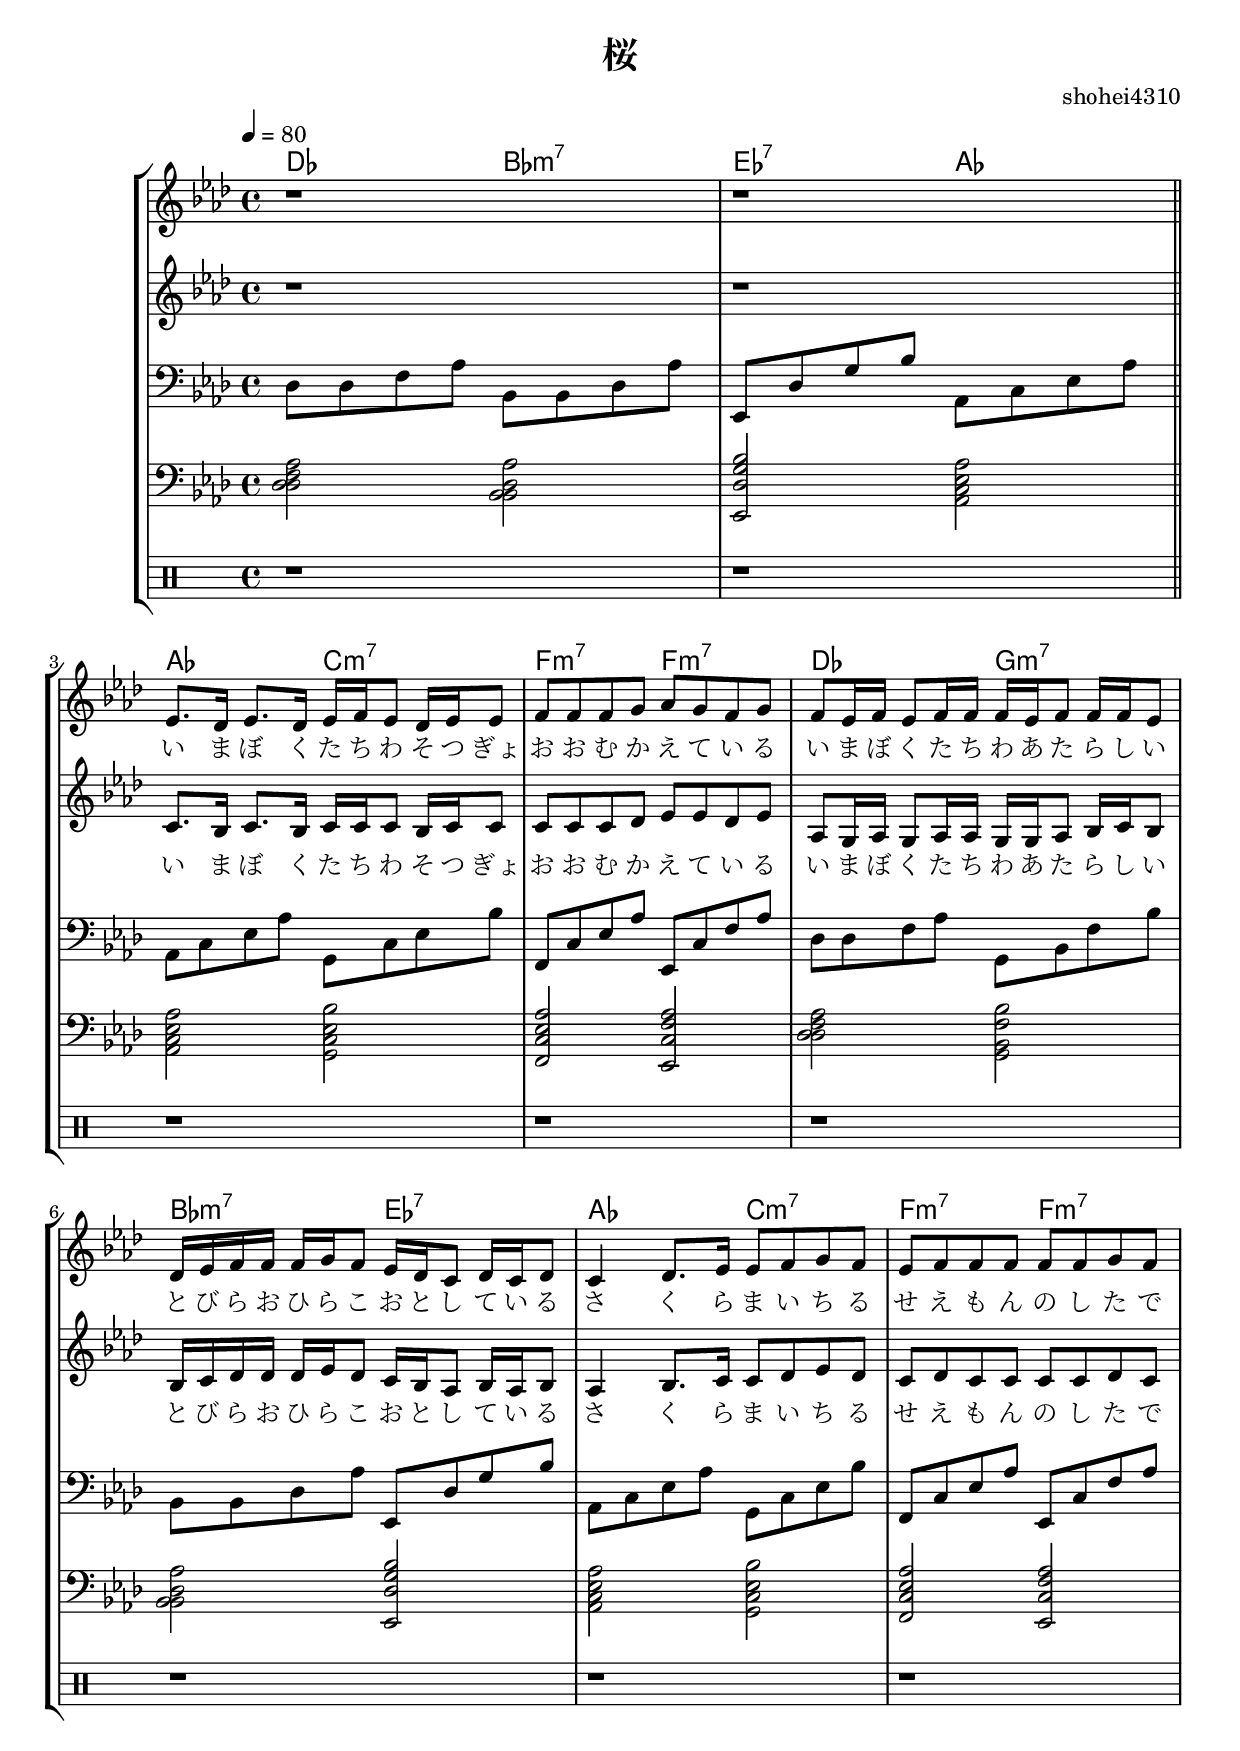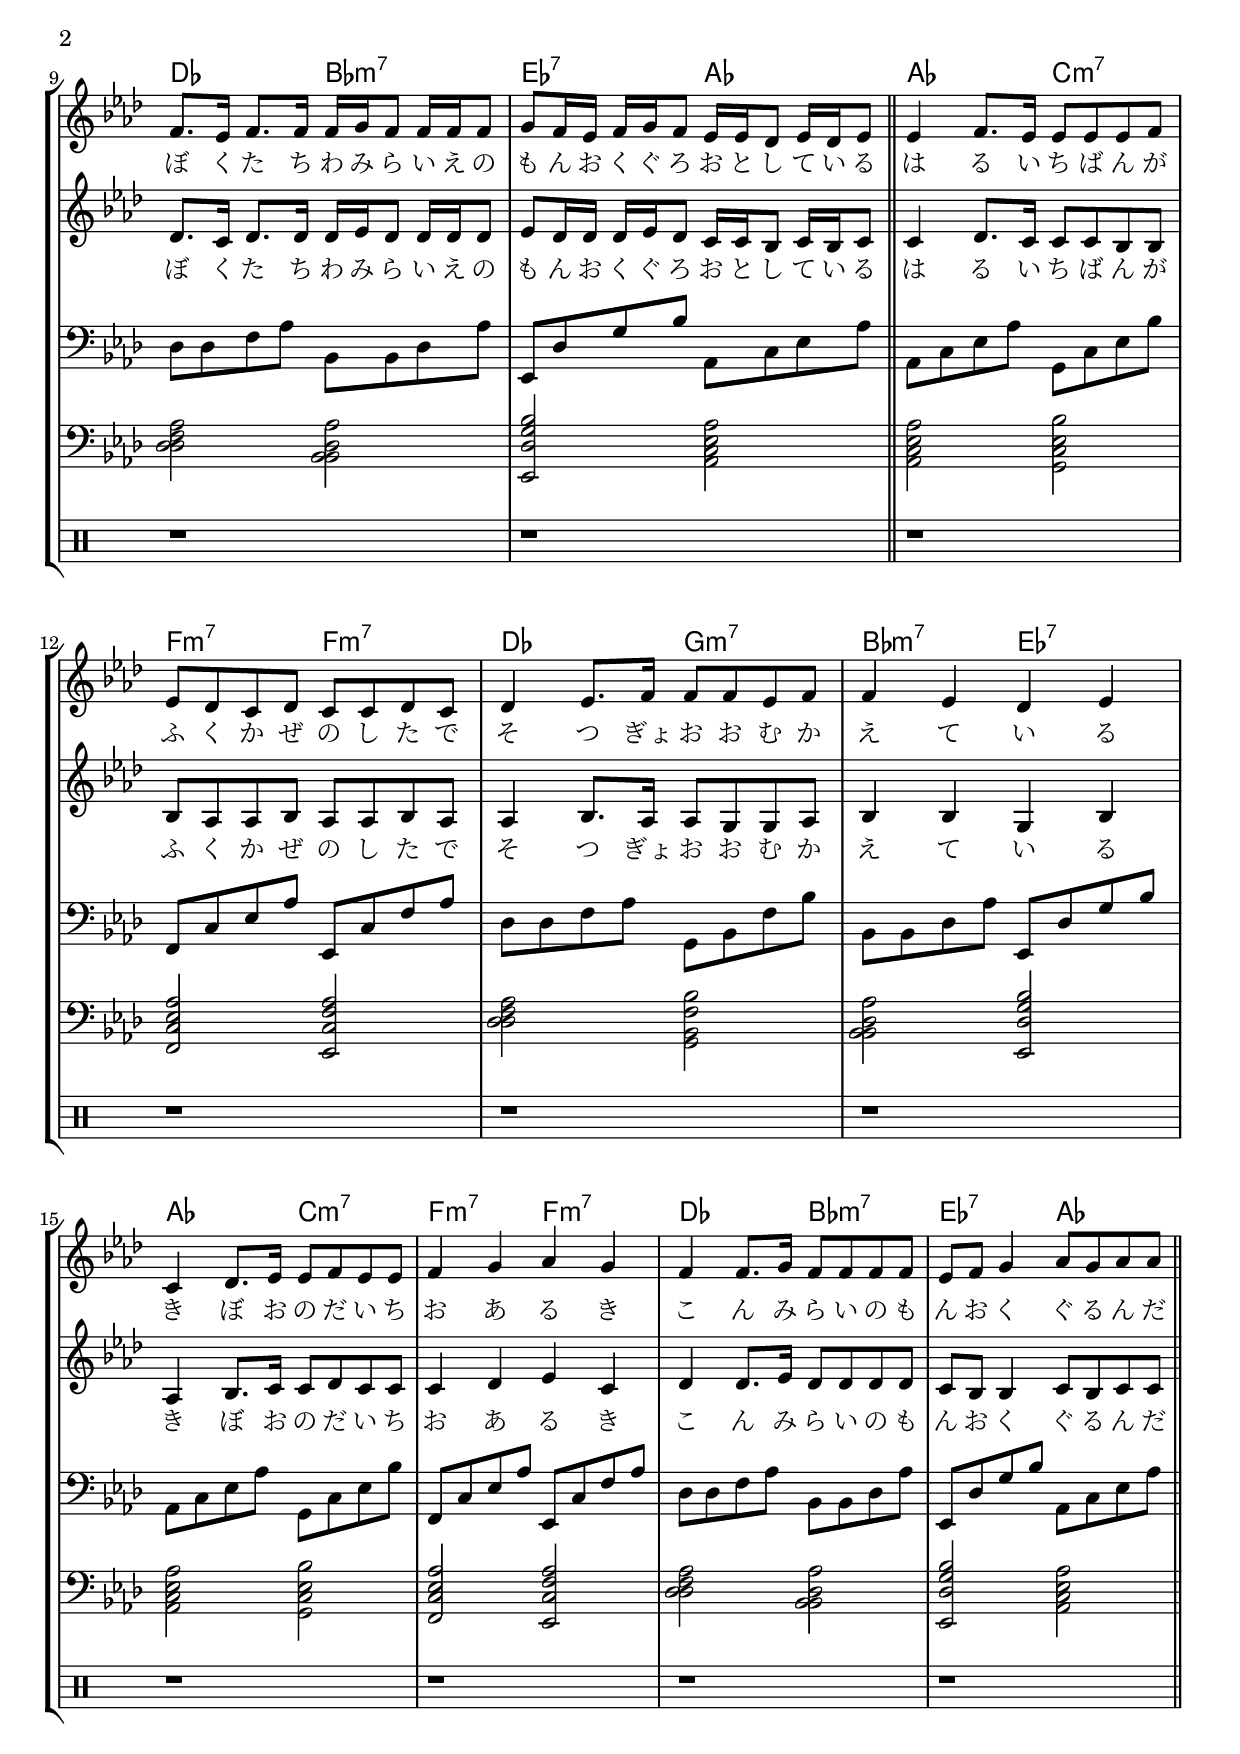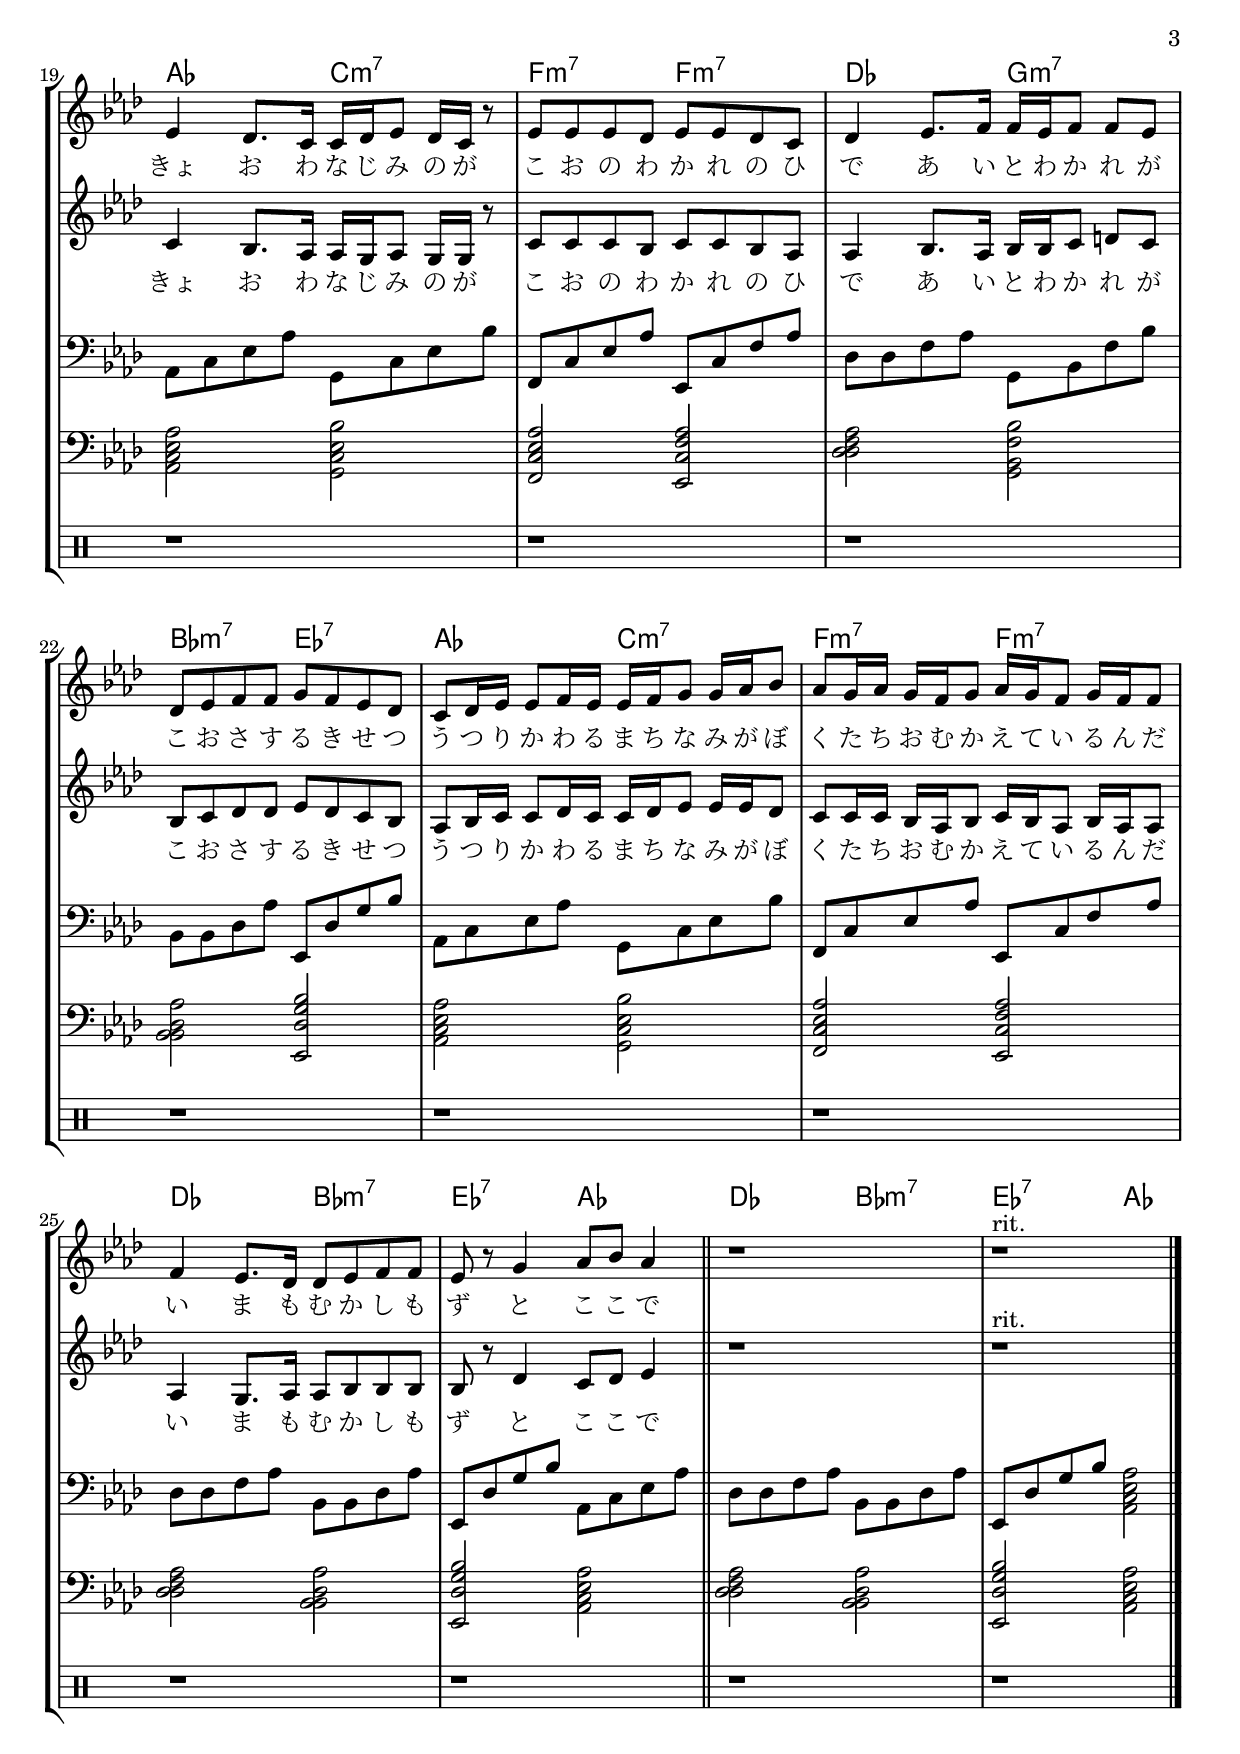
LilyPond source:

\version "2.12.1"

\header {
	title = \markup {桜}
	composer = \markup \center-column {shohei4310}
}

harmony = \chordmode {
	des2 bes:min7 es:7 as 

	as c:min7 f:min7 f:min7 des g:min7 bes:min7 es:7 as c:min7 f:min7 f:min7 des bes:min7 es:7 as 

	as c:min7 f:min7 f:min7 des g:min7 bes:min7 es:7 as c:min7 f:min7 f:min7 des bes:min7 es:7 as 

	as c:min7 f:min7 f:min7 des g:min7 bes:min7 es:7 as c:min7 f:min7 f:min7 des bes:min7 es:7 as 

	des bes:min7 es:7 as 
}

melody = {
	\key as \major
	\tempo 4 = 80
	r1 | r1   
	\set Staff.midiInstrument = #"fss0.35"
	es'8.  des'16  es'8.  des'16  es'16  f'16  es'8  des'16  es'16  es'8 
	f'8  f'8  f'8  g'8  as'8  g'8  f'8  g'8 
	f'8  es'16  f'16  es'8  f'16  f'16  f'16  es'16  f'8  f'16  f'16  es'8 
	des'16  es'16  f'16  f'16  f'16  g'16  f'8  es'16  des'16  c'8  des'16  c'16  des'8 
	c'4  des'8.  es'16  es'8  f'8  g'8  f'8 
	es'8  f'8  f'8  f'8  f'8  f'8  g'8  f'8 
	f'8.  es'16  f'8.  f'16  f'16  g'16  f'8  f'16  f'16  f'8 
	g'8  f'16  es'16  f'16  g'16  f'8  es'16  es'16  des'8  es'16  des'16  es'8
	\set Staff.midiInstrument = #"fss0.35"
	es'4  f'8.  es'16  es'8  es'8  es'8  f'8 
	es'8  des'8  c'8  des'8  c'8  c'8  des'8  c'8 
	des'4  es'8.  f'16  f'8  f'8  es'8  f'8 
	f'4  es'4  des'4  es'4 
	c'4  des'8.  es'16  es'8  f'8  es'8  es'8 
	f'4  g'4  as'4  g'4 
	f'4  f'8.  g'16  f'8  f'8  f'8  f'8 
	es'8  f'8  g'4  as'8  g'8  as'8  as'8
	\set Staff.midiInstrument = #"fss0.35"
	es'4  des'8.  c'16  c'16  des'16  es'8  des'16  c'16  r8 
	es'8  es'8  es'8  des'8  es'8  es'8  des'8  c'8 
	des'4  es'8.  f'16  f'16  es'16  f'8  f'8  es'8 
	des'8  es'8  f'8  f'8  g'8  f'8  es'8  des'8 
	c'8  des'16  es'16  es'8  f'16  es'16  es'16  f'16  g'8  g'16  as'16  bes'8 
	as'8  g'16  as'16  g'16  f'16  g'8  as'16  g'16  f'8  g'16  f'16  f'8 
	f'4  es'8.  des'16  des'8  es'8  f'8  f'8 
	es'8  r8  g'4  as'8  bes'8  as'4
	r1 | r1^"rit." \bar "|."
}

words = \lyricmode {
	
	い  ま  ぼ  く  た  ち  わ  そ  つ  ぎょ  お  お  む  か  え  て  い  る  い  ま  ぼ  く  た  ち  わ  あ  た  ら  し  い  と  び  ら  お  ひ  ら  こ  お  と  し  て  い  る  さ  く  ら  ま  い  ち  る  せ  え  も  ん  の  し  た  で  ぼ  く  た  ち  わ  み  ら  い  え  の  も  ん  お  く  ぐ  ろ  お  と  し  て  い  る  
	は  る  い  ち  ば  ん  が  ふ  く  か  ぜ  の  し  た  で  そ  つ  ぎょ  お  お  む  か  え  て  い  る  き  ぼ  お  の  だ  い  ち  お  あ  る  き  こ  ん  み  ら  い  の  も  ん  お  く  ぐ  る  ん  だ  
	きょ  お  わ  な  じ  み  の  が  こ  お  の  わ  か  れ  の  ひ  で  あ  い  と  わ  か  れ  が  こ  お  さ  す  る  き  せ  つ  う  つ  り  か  わ  る  ま  ち  な  み  が  ぼ  く  た  ち  お  む  か  え  て  い  る  ん  だ  い  ま  も  む  か  し  も  ず  と  こ  こ  で  
	
}

secondmelody = {
	\key as \major
	\tempo 4 = 80
	r1 | r1   
	\set Staff.midiInstrument = #"fss0.35"
	c'8.  bes16  c'8.  bes16  c'16  c'16  c'8  bes16  c'16  c'8 
	c'8  c'8  c'8  des'8  es'8  es'8  des'8  es'8 
	as8  g16  as16  g8  as16  as16  g16  g16  as8  bes16  c'16  bes8 
	bes16  c'16  des'16  des'16  des'16  es'16  des'8  c'16  bes16  as8  bes16  as16  bes8 
	as4  bes8.  c'16  c'8  des'8  es'8  des'8 
	c'8  des'8  c'8  c'8  c'8  c'8  des'8  c'8 
	des'8.  c'16  des'8.  des'16  des'16  es'16  des'8  des'16  des'16  des'8 
	es'8  des'16  des'16  des'16  es'16  des'8  c'16  c'16  bes8  c'16  bes16  c'8
	\set Staff.midiInstrument = #"fss0.35"
	c'4  des'8.  c'16  c'8  c'8  bes8  bes8 
	bes8  as8  as8  bes8  as8  as8  bes8  as8 
	as4  bes8.  as16  as8  g8  g8  as8 
	bes4  bes4  g4  bes4 
	as4  bes8.  c'16  c'8  des'8  c'8  c'8 
	c'4  des'4  es'4  c'4 
	des'4  des'8.  es'16  des'8  des'8  des'8  des'8 
	c'8  bes8  bes4  c'8  bes8  c'8  c'8
	\set Staff.midiInstrument = #"fss0.35"
	c'4  bes8.  as16  as16  g16  as8  g16  g16  r8 
	c'8  c'8  c'8  bes8  c'8  c'8  bes8  as8 
	as4  bes8.  as16  bes16  bes16  c'8  d'8  c'8 
	bes8  c'8  des'8  des'8  es'8  des'8  c'8  bes8 
	as8  bes16  c'16  c'8  des'16  c'16  c'16  des'16  es'8  es'16  es'16  des'8 
	c'8  c'16  c'16  bes16  as16  bes8  c'16  bes16  as8  bes16  as16  as8 
	as4  g8.  as16  as8  bes8  bes8  bes8 
	bes8  r8  des'4  c'8  des'8  es'4
	r1 | r1^"rit." \bar "|."
}

secondwords = \lyricmode {
	
	い  ま  ぼ  く  た  ち  わ  そ  つ  ぎょ  お  お  む  か  え  て  い  る  い  ま  ぼ  く  た  ち  わ  あ  た  ら  し  い  と  び  ら  お  ひ  ら  こ  お  と  し  て  い  る  さ  く  ら  ま  い  ち  る  せ  え  も  ん  の  し  た  で  ぼ  く  た  ち  わ  み  ら  い  え  の  も  ん  お  く  ぐ  ろ  お  と  し  て  い  る  
	は  る  い  ち  ば  ん  が  ふ  く  か  ぜ  の  し  た  で  そ  つ  ぎょ  お  お  む  か  え  て  い  る  き  ぼ  お  の  だ  い  ち  お  あ  る  き  こ  ん  み  ら  い  の  も  ん  お  く  ぐ  る  ん  だ  
	きょ  お  わ  な  じ  み  の  が  こ  お  の  わ  か  れ  の  ひ  で  あ  い  と  わ  か  れ  が  こ  お  さ  す  る  き  せ  つ  う  つ  り  か  わ  る  ま  ち  な  み  が  ぼ  く  た  ち  お  む  か  え  て  い  る  ん  だ  い  ま  も  む  か  し  も  ず  と  こ  こ  で  
	
}

tempochange = {
	\tempo 4 = 80
	r1 | r1 \bar "||"
	\tempo 4 = 80
	r1 | r1 | r1 | r1 | r1 | r1 | r1 | r1 \bar "||"
	\tempo 4 = 80
	r1 | r1 | r1 | r1 | r1 | r1 | r1 | r1 \bar "||"
	\tempo 4 = 80
	r1 | r1 | r1 | r1 | r1 | r1 | r1 | r1 \bar "||"
	\tempo 4 = 80
	r1 | \tempo 4 = 60 r2 \tempo 4 = 53 r2 \bar "|."
}

mainacc = {
	\clef bass
	\set Staff.midiInstrument = #"Acoustic Guitar (steel)"
	\key as \major
	\tempo 4 = 80
	des8 des8 f8 as8
	bes,8 bes,8 des8 as8
	es,8 des8 g8 bes8
	as,8 c8 es8 as8
	\bar "||"

	\set Staff.midiInstrument = #"Acoustic Guitar (steel)"
	as,8 c8 es8 as8
	g,8 c8 es8 bes8
	f,8 c8 es8 as8
	es,8 c8 f8 as8
	des8 des8 f8 as8
	g,8 bes,8 f8 bes8
	bes,8 bes,8 des8 as8
	es,8 des8 g8 bes8
	as,8 c8 es8 as8
	g,8 c8 es8 bes8
	f,8 c8 es8 as8
	es,8 c8 f8 as8
	des8 des8 f8 as8
	bes,8 bes,8 des8 as8
	es,8 des8 g8 bes8
	as,8 c8 es8 as8
	\bar "||"

	\set Staff.midiInstrument = #"Acoustic Guitar (steel)"
	as,8 c8 es8 as8
	g,8 c8 es8 bes8
	f,8 c8 es8 as8
	es,8 c8 f8 as8
	des8 des8 f8 as8
	g,8 bes,8 f8 bes8
	bes,8 bes,8 des8 as8
	es,8 des8 g8 bes8
	as,8 c8 es8 as8
	g,8 c8 es8 bes8
	f,8 c8 es8 as8
	es,8 c8 f8 as8
	des8 des8 f8 as8
	bes,8 bes,8 des8 as8
	es,8 des8 g8 bes8
	as,8 c8 es8 as8
	\bar "||"

	\set Staff.midiInstrument = #"Acoustic Guitar (steel)"
	as,8 c8 es8 as8
	g,8 c8 es8 bes8
	f,8 c8 es8 as8
	es,8 c8 f8 as8
	des8 des8 f8 as8
	g,8 bes,8 f8 bes8
	bes,8 bes,8 des8 as8
	es,8 des8 g8 bes8
	as,8 c8 es8 as8
	g,8 c8 es8 bes8
	f,8 c8 es8 as8
	es,8 c8 f8 as8
	des8 des8 f8 as8
	bes,8 bes,8 des8 as8
	es,8 des8 g8 bes8
	as,8 c8 es8 as8
	\bar "||"

	\set Staff.midiInstrument = #"Acoustic Guitar (steel)"
	des8 des8 f8 as8
	bes,8 bes,8 des8 as8
	es,8 des8 g8 bes8
	<as, c es as>2
	\bar "|."
}

subacc = {
	\clef bass
	\set Staff.midiInstrument = #"Electric Guitar (clean)"
	\key as \major
	\tempo 4 = 80
	<des des f as>2
	<bes, bes, des as>2
	<es, des g bes>2
	<as, c es as>2
	\bar "||"

	\set Staff.midiInstrument = #"Electric Guitar (clean)"
	<as, c es as>2
	<g, c es bes>2
	<f, c es as>2
	<es, c f as>2
	<des des f as>2
	<g, bes, f bes>2
	<bes, bes, des as>2
	<es, des g bes>2
	<as, c es as>2
	<g, c es bes>2
	<f, c es as>2
	<es, c f as>2
	<des des f as>2
	<bes, bes, des as>2
	<es, des g bes>2
	<as, c es as>2
	\bar "||"

	\set Staff.midiInstrument = #"Electric Guitar (clean)"
	<as, c es as>2
	<g, c es bes>2
	<f, c es as>2
	<es, c f as>2
	<des des f as>2
	<g, bes, f bes>2
	<bes, bes, des as>2
	<es, des g bes>2
	<as, c es as>2
	<g, c es bes>2
	<f, c es as>2
	<es, c f as>2
	<des des f as>2
	<bes, bes, des as>2
	<es, des g bes>2
	<as, c es as>2
	\bar "||"

	\set Staff.midiInstrument = #"Electric Guitar (clean)"
	<as, c es as>2
	<g, c es bes>2
	<f, c es as>2
	<es, c f as>2
	<des des f as>2
	<g, bes, f bes>2
	<bes, bes, des as>2
	<es, des g bes>2
	<as, c es as>2
	<g, c es bes>2
	<f, c es as>2
	<es, c f as>2
	<des des f as>2
	<bes, bes, des as>2
	<es, des g bes>2
	<as, c es as>2
	\bar "||"

	\set Staff.midiInstrument = #"Electric Guitar (clean)"
	<des des f as>2
	<bes, bes, des as>2
	<es, des g bes>2
	<as, c es as>2
	\bar "|."
}

percA = {
	\drummode {
	r1 |r1 \bar "||"
	r1 |r1 |r1 |r1 |r1 |r1 |r1 |r1 \bar "||"
	r1 |r1 |r1 |r1 |r1 |r1 |r1 |r1 \bar "||"
	r1 |r1 |r1 |r1 |r1 |r1 |r1 |r1 \bar "||"
	r1 |r1 \bar "|."
	}
}

percB = {
	\drummode {
	r1 |r1 \bar "||"
	r1 |r1 |r1 |r1 |r1 |r1 |r1 |r1 \bar "||"
	r1 |r1 |r1 |r1 |r1 |r1 |r1 |r1 \bar "||"
	r1 |r1 |r1 |r1 |r1 |r1 |r1 |r1 \bar "||"
	r1 |r1 \bar "|."
	}
}

percC = {
	\drummode {
	r1 |r1 \bar "||"
	r1 |r1 |r1 |r1 |r1 |r1 |r1 |r1 \bar "||"
	r1 |r1 |r1 |r1 |r1 |r1 |r1 |r1 \bar "||"
	r1 |r1 |r1 |r1 |r1 |r1 |r1 |r1 \bar "||"
	r1 |r1 \bar "|."
	}
}

percD = {
	\drummode {
	r1 |r1 \bar "||"
	r1 |r1 |r1 |r1 |r1 |r1 |r1 |r1 \bar "||"
	r1 |r1 |r1 |r1 |r1 |r1 |r1 |r1 \bar "||"
	r1 |r1 |r1 |r1 |r1 |r1 |r1 |r1 \bar "||"
	r1 |r1 \bar "|."
	}
}

percE = {
	\drummode {
	r1 |r1 \bar "||"
	r1 |r1 |r1 |r1 |r1 |r1 |r1 |r1 \bar "||"
	r1 |r1 |r1 |r1 |r1 |r1 |r1 |r1 \bar "||"
	r1 |r1 |r1 |r1 |r1 |r1 |r1 |r1 \bar "||"
	r1 |r1 \bar "|."
	}
}

\score {
	<<
		\new StaffGroup <<
			\new ChordNames {\harmony}
			\new Voice = "melody" {\melody}
			\new Lyrics \lyricsto "melody" \words
			\new Voice = "secondmelody" {\secondmelody}
			\new Lyrics \lyricsto "secondmelody" \secondwords
			\new Staff = "mainacc" {\mainacc}
			\new Staff = "subacc" {\subacc}
			\new DrumStaff <<
				\new DrumVoice {\percA}
				\new DrumVoice {\percB}
				\new DrumVoice {\percC}
				\new DrumVoice {\percD}
				\new DrumVoice {\percE}
			>>
		>>
	>>
	\layout { }
}
